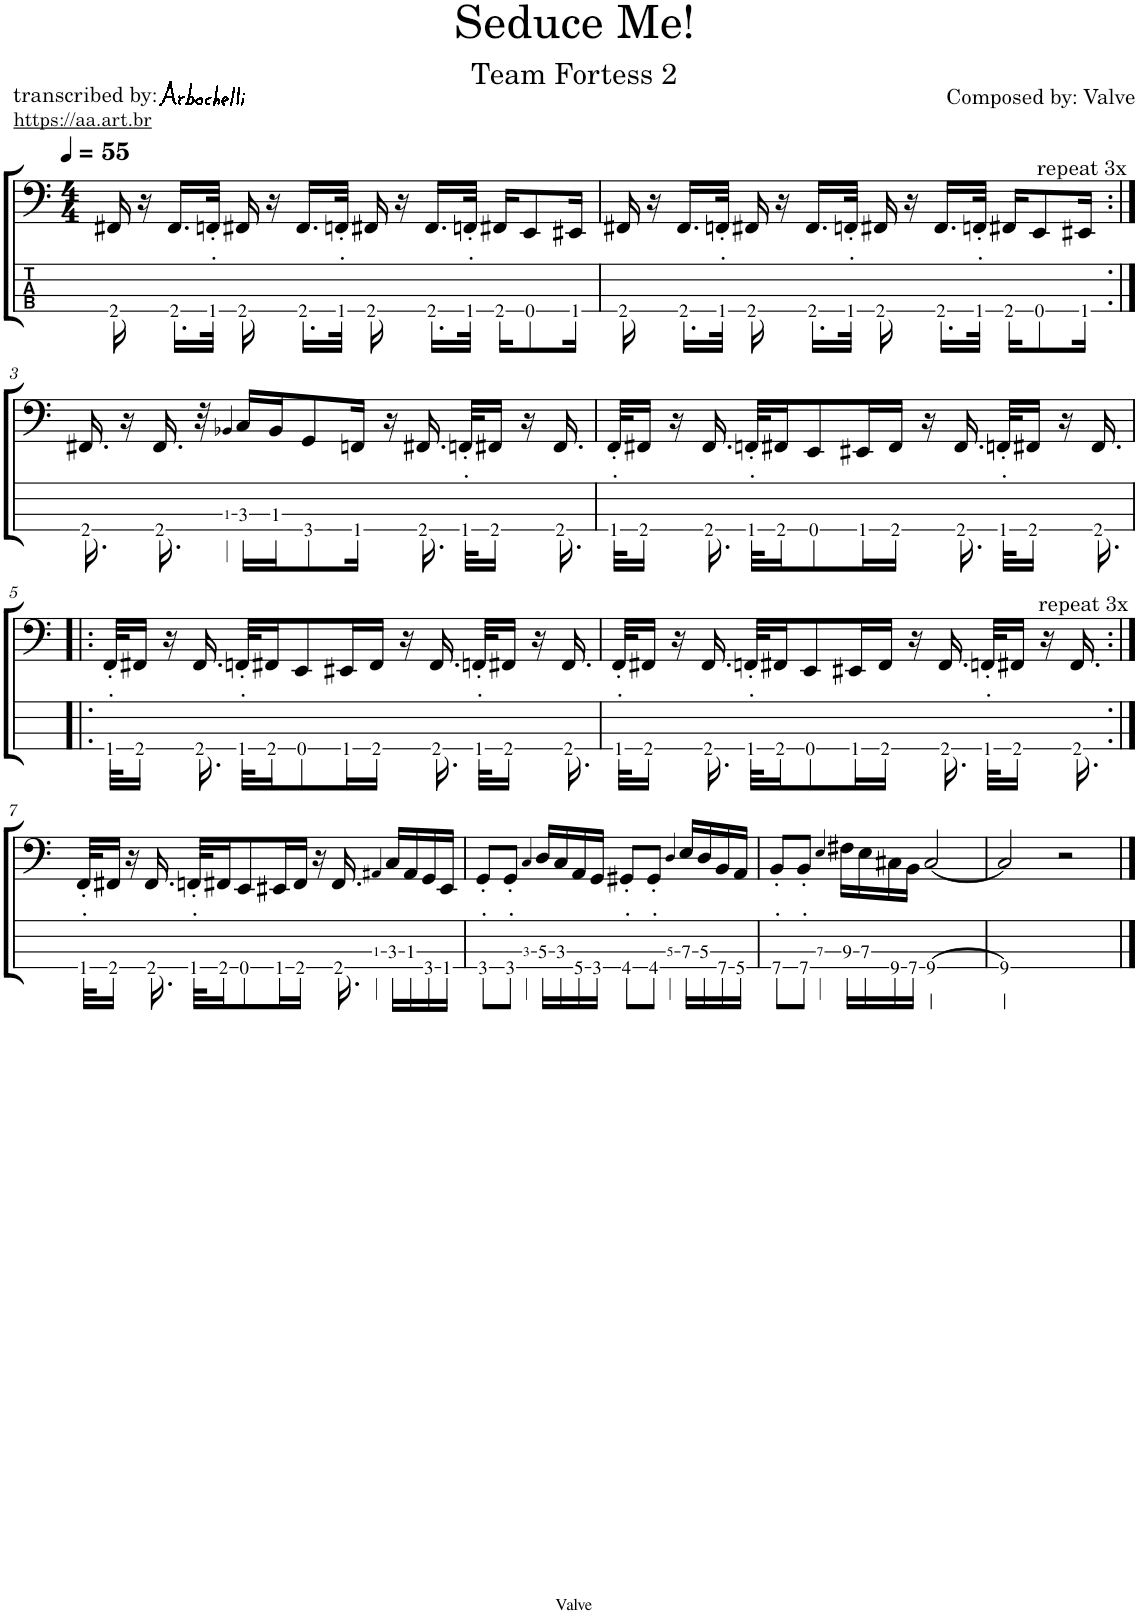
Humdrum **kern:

**kern	**kern
*part1	*part1
*staff2	*staff1
*I"Bass Guitar	*
*I'B. Guit.	*
*stria4	*
*	*clefF4
*Trd7c12	*Trd7c12
*k[]	*k[]
*M4/4	*M4/4
*MM55	*MM55
=1	=1
16FF#\	16FF#X/
16r	16r
16.FF#\LL	16.FF#/LL
32FF'\JJk	32FFn'/JJk
16FF#\	16FF#X/
16r	16r
16.FF#\LL	16.FF#/LL
32FFn'\JJk	32FFn'/JJk
16FF#X\	16FF#X/
16r	16r
16.FF#\LL	16.FF#/LL
32FFn'\JJk	32FFn'/JJk
16FF#X\KL	16FF#X/KL
8EE\	8EE/
16EE#\Jk	16EE#X/Jk
=2	=2
16FF#\	16FF#X/
16r	16r
16.FF#\LL	16.FF#/LL
32FFn'\JJk	32FFn'/JJk
16FF#X\	16FF#X/
16r	16r
16.FF#\LL	16.FF#/LL
32FFn'\JJk	32FFn'/JJk
16FF#X\	16FF#X/
16r	16r
16.FF#\LL	16.FF#/LL
32FFn'\JJk	32FFn'/JJk
16FF#X\KL	16FF#X/KL
8EE\	8EE/
!	!LO:TX:a:t=repeat 3x
16EE#X\Jk	16EE#X/Jk
!!LO:LB:g=z
=3:|!	=3:|!
16.FF#\	16.FF#X/
16r	16r
16.FF#\	16.FF#/
32r	32r
4qBB-X\	4qBB-X/
16C\LL	16C/LL
16BB-\J	16BB-/J
8GG\	8GG/
16FFn\Jk	16FFn/Jk
16r	16r
16.FF#\	16.FF#X/
32FFn'\KLL	32FFn'/KLL
16FF#X\JJ	16FF#X/JJ
16r	16r
16.FF#\	16.FF#/
=4	=4
32FFn'\KLL	32FF'/KLL
16FF#X\JJ	16FF#X/JJ
16r	16r
16.FF#\	16.FF#/
32FFn'\KLL	32FFn'/KLL
16FF#X\J	16FF#X/J
8EE\	8EE/
16EE#X\L	16EE#X/L
16FF#\JJ	16FF#/JJ
16r	16r
16.FF#\	16.FF#/
32FFn'\KLL	32FFn'/KLL
16FF#X\JJ	16FF#X/JJ
16r	16r
16.FF#\	16.FF#/
!!LO:LB:g=z
=5!|:	=5!|:
32FFn'\KLL	32FF'/KLL
16FF#X\JJ	16FF#X/JJ
16r	16r
16.FF#\	16.FF#/
32FFn'\KLL	32FFn'/KLL
16FF#X\J	16FF#X/J
8EE\	8EE/
16EE#X\L	16EE#X/L
16FF#\JJ	16FF#/JJ
16r	16r
16.FF#\	16.FF#/
32FFn'\KLL	32FFn'/KLL
16FF#\JJ	16FF#X/JJ
16r	16r
16.FF#\	16.FF#/
=6	=6
32FFn'\KLL	32FF'/KLL
16FF#X\JJ	16FF#X/JJ
16r	16r
16.FF#\	16.FF#/
32FFn'\KLL	32FFn'/KLL
16FF#X\J	16FF#X/J
8EE\	8EE/
16EE#X\L	16EE#X/L
16FF#\JJ	16FF#/JJ
16r	16r
16.FF#\	16.FF#/
32FFn'\KLL	32FFn'/KLL
16FF#X\JJ	16FF#X/JJ
16r	16r
!	!LO:TX:a:t=repeat 3x
16.FF#\	16.FF#/
!!LO:LB:g=z
=7:|!	=7:|!
32FFn'\KLL	32FF'/KLL
16FF#X\JJ	16FF#X/JJ
16r	16r
16.FF#\	16.FF#/
32FFn'\KLL	32FFn'/KLL
16FF#X\J	16FF#X/J
8EE\	8EE/
16EE#X\L	16EE#X/L
16FF#\JJ	16FF#/JJ
16r	16r
16.FF#\	16.FF#/
4qAA#\	4qAA#X/
16C\LL	16C/LL
16AA#\	16AA#/
16GG\	16GG/
16EE#\JJ	16EE#/JJ
=8	=8
8GG'\L	8GG'/L
8GG'\J	8GG'/J
4qC\	4qC/
16D\LL	16D/LL
16C\	16C/
16AA\	16AA/
16GG\JJ	16GG/JJ
8GG#'\L	8GG#X'/L
8GG#'\J	8GG#'/J
4qD\	4qD/
16E\LL	16E/LL
16D\	16D/
16BB\	16BB/
16AA\JJ	16AA/JJ
=9	=9
8BB'\L	8BB'/L
8BB'\J	8BB'/J
4qE\	4qE/
16F#\LL	16F#X\LL
16E\	16E\
16C#\	16C#X\
16BB\JJ	16BB\JJ
[2C#\	[2C#/
=10	=10
2C#\]	2C#/]
2r	2r
==	==
*-	*-
